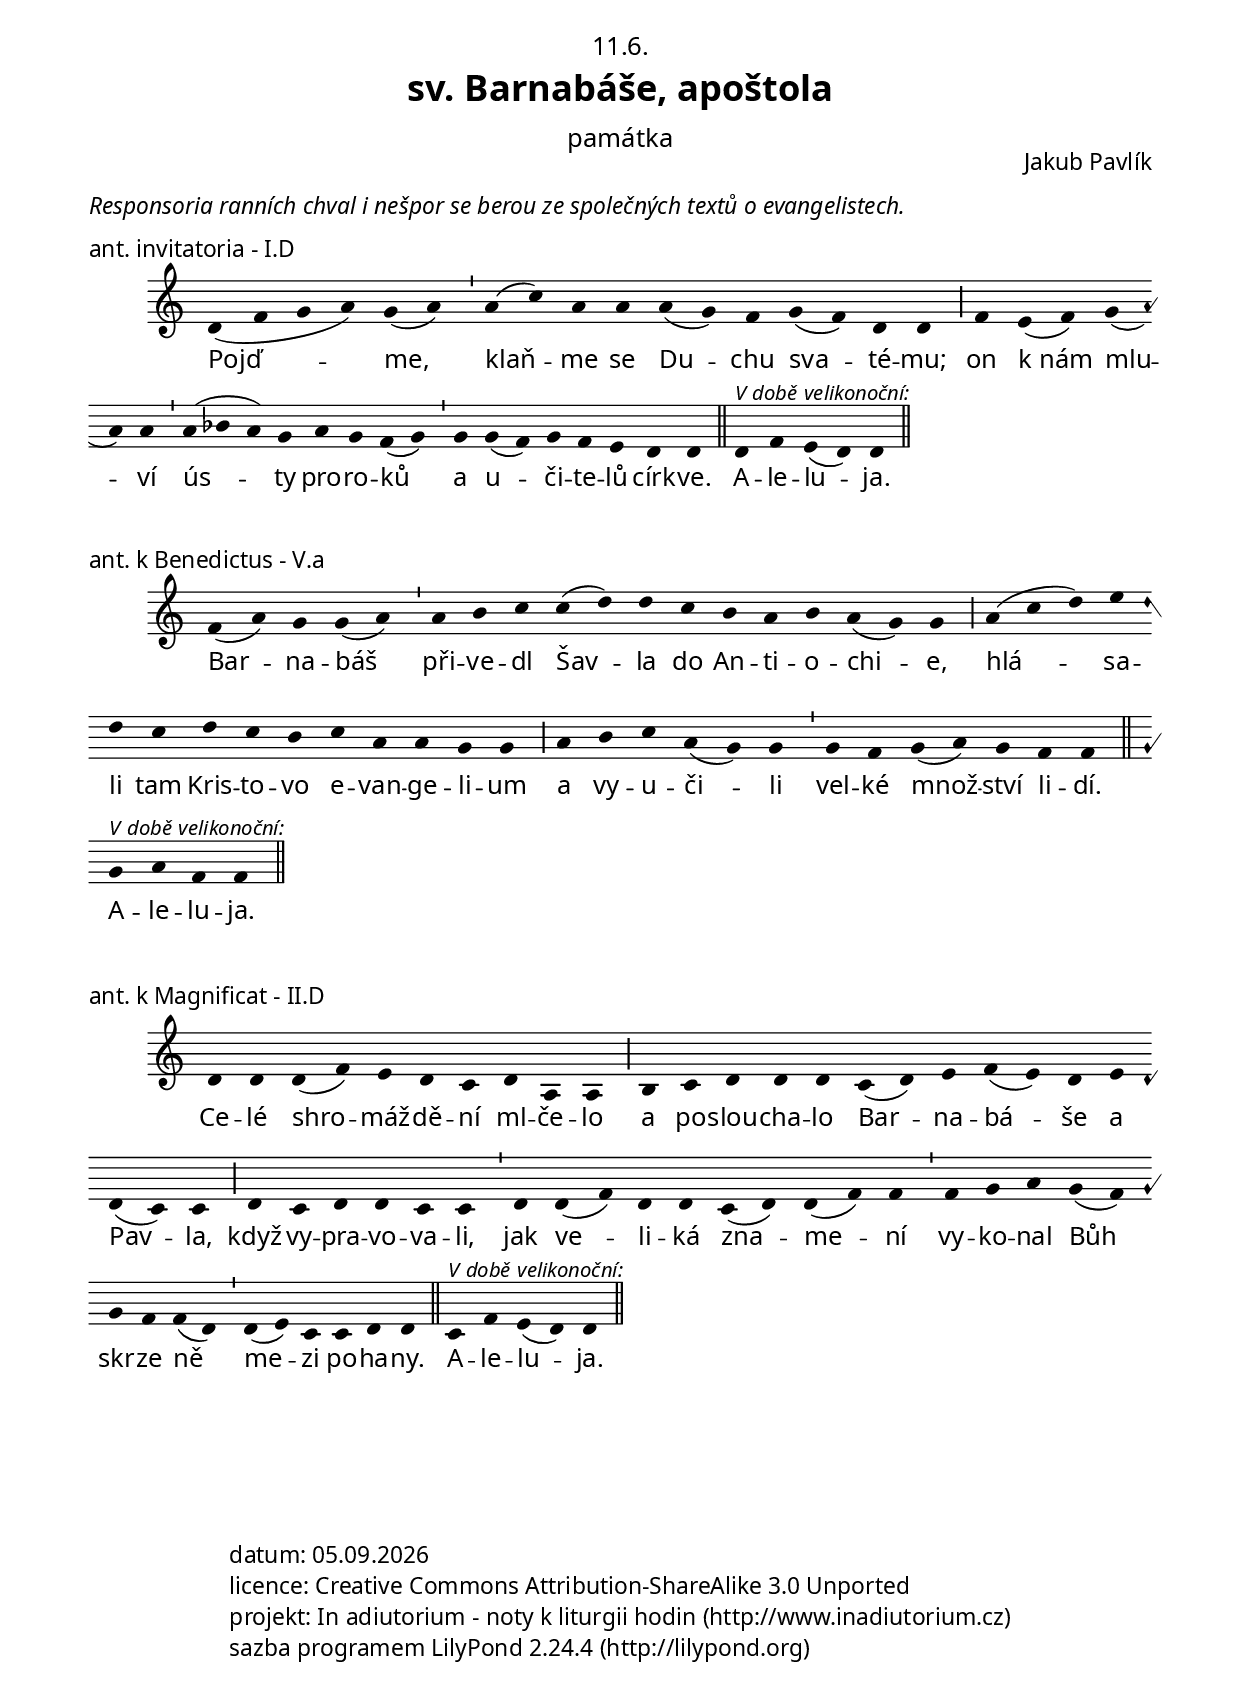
\version "2.15.37"

\include "../spolecne.ly"

\header {
  title = \markup\titleSvatek
            "sv. Barnabáše, apoštola"
            památka
            11.6.
  composer = "Jakub Pavlík"
}

\markup\justify\italic{
  Responsoria ranních chval i nešpor se berou
  ze společných textů o evangelistech.
}

\score {
  \relative c' {
    \choralniRezim
    d( f g a) g( a) \barMin
    a( c) a a a( g) f g( f) d d \barMaior
    f e( f) g( a) a \barMin
    a( bes a) g a g f( g) \barMin g g( f) g f e d d \barFinalis

    d^\markup\rubrVelikAleluja f e( d) d \barFinalis
  }
  \addlyrics {
    Pojď -- me,
    klaň -- me se Du -- chu sva -- té -- mu;
    on k_nám mlu -- ví
    ús -- ty pro -- ro -- ků a u -- či -- te -- lů círk -- ve.

    A -- le -- lu -- ja.
  }
  \header {
    quid = "ant. invitatoria"
    modus = "I"
    differentia = "D"
    psalmus = ""
    placet = "_učitelů_ je jaksi nepřirozené"
    id = ""
    piece = \markup {\sestavTitulekBezZalmu}
  }
}

\score {
  \relative c' {
    \choralniRezim
    f4( a) g g( a) \barMin a b c c( d) d c b a b a( g) g \barMaior
    a( c d) e d c d c b c a a g g \barMaior
    a b c a( g) g \barMin g f g( a) g f f \barFinalis

    g^\markup\rubrVelikAleluja a f f \barFinalis
  }
  \addlyrics {
    Bar -- na -- báš při -- ve -- dl Šav -- la do An -- ti -- o -- chi -- e,
    % hlá -- sa -- li v_té -- to cír -- kev -- ní ob -- ci Kris -- to -- vo e -- van -- ge -- li -- um
    % a vy -- u -- či -- li tam vel -- ké množ -- ství li -- dí.
    hlá -- sa -- li tam Kris -- to -- vo e -- van -- ge -- li -- um
    a vy -- u -- či -- li vel -- ké množ -- ství li -- dí.

    A -- le -- lu -- ja.
  }
  \header {
    quid = "ant. k Benedictus"
    modus = "V"
    differentia = "a"
    psalmus = ""
    id = ""
    piece = \markup {\sestavTitulekBezZalmu}
  }
}

\score {
  \relative c' {
    \choralniRezim
    d4 d d( f) e d c d a a \barMaior
    b c d d d c( d) e f( e) d e d( c) c \barMaior
    d c d d c c \barMin
    d d( f) d d c( d) d( f) f \barMin f g a g( f) g f f( d) \barMin
    d( e) c c d d \barFinalis

    c^\markup\rubrVelikAleluja f e( d) d \barFinalis
  }
  \addlyrics {
    Ce -- lé shro -- máž -- dě -- ní ml -- če -- lo
    a po -- slou -- cha -- lo Bar -- na -- bá -- še a Pav -- la,
    když vy -- pra -- vo -- va -- li,
    jak ve -- li -- ká zna -- me -- ní vy -- ko -- nal Bůh skr -- ze ně
    me -- zi po -- ha -- ny.

    A -- le -- lu -- ja.
  }
  \header {
    quid = "ant. k Magnificat"
    modus = "II"
    differentia = "D"
    psalmus = ""
    id = ""
    piece = \markup {\sestavTitulekBezZalmu}
  }
}